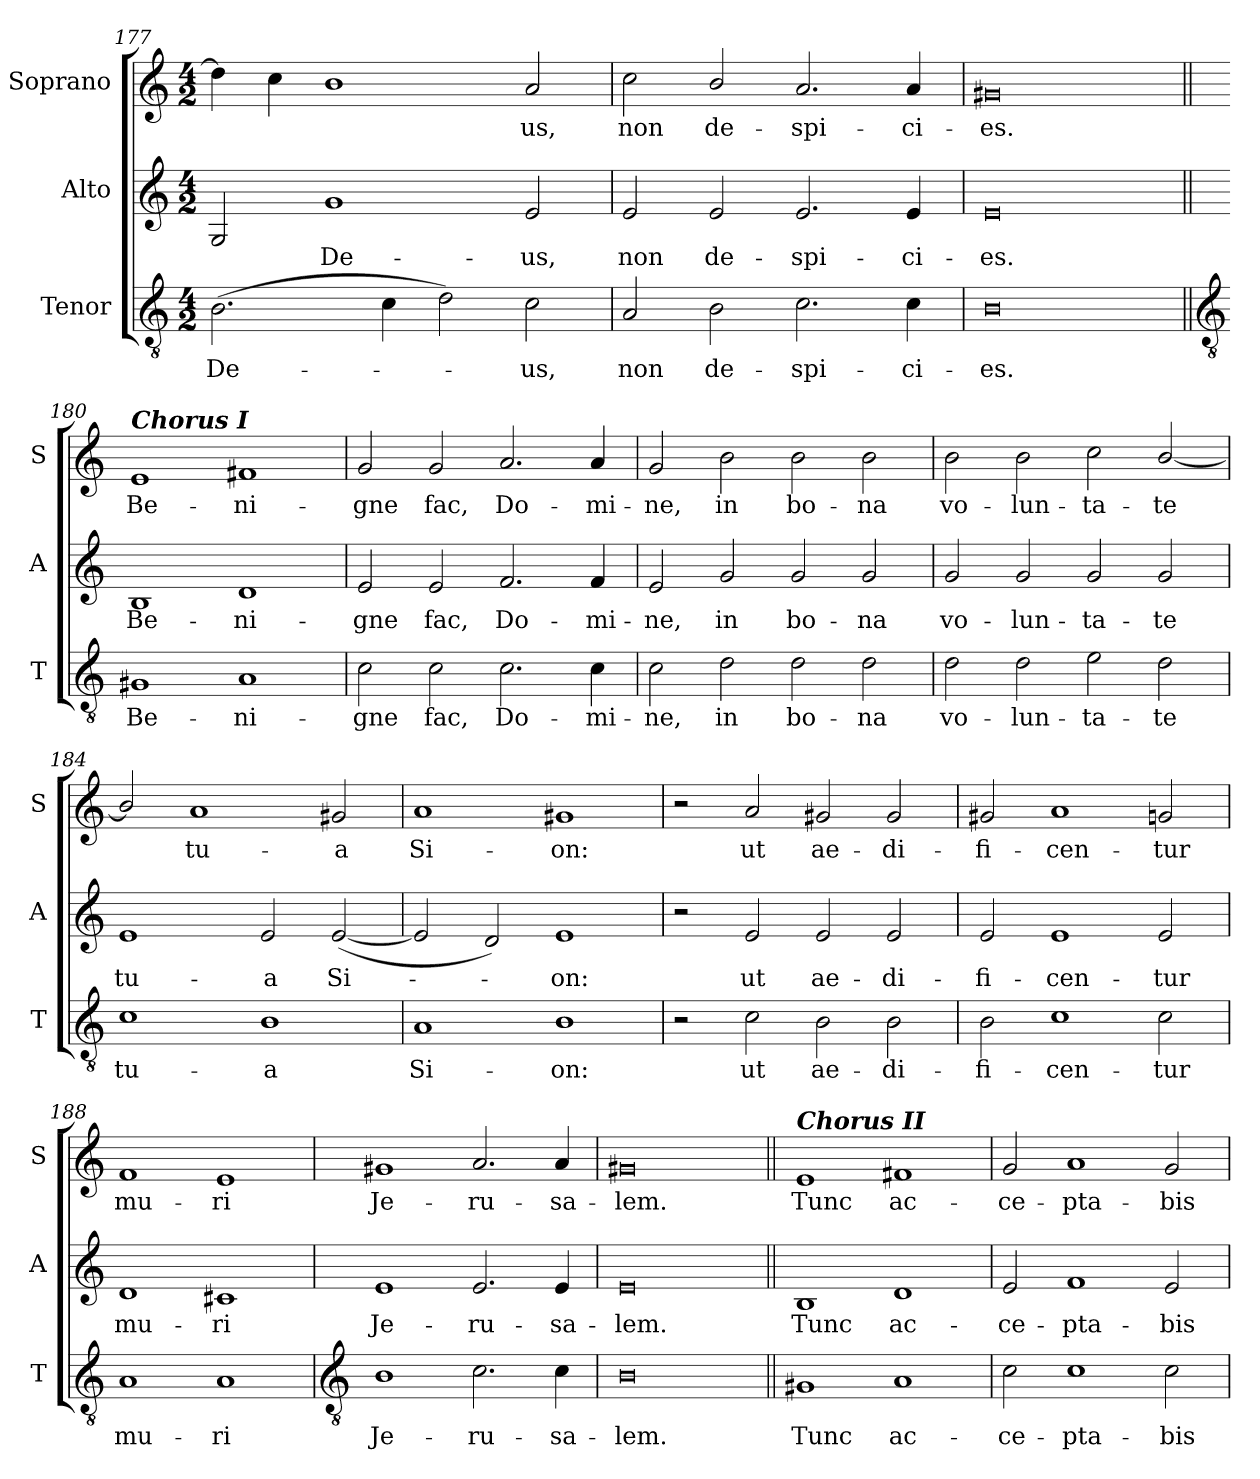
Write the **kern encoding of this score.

**kern	**text	**kern	**text	**kern	**text
*part3	*part3	*part2	*part2	*part1	*part1
*staff3	*staff3	*staff2	*staff2	*staff1	*staff1
*I"Tenor	*	*I"Alto	*	*I"Soprano	*
*I'T	*	*I'A	*	*I'S	*
*clefGv2	*	*clefG2	*	*clefG2	*
*k[]	*	*k[]	*	*k[]	*
*C:	*	*C:	*	*C:	*
*M4/2	*	*M4/2	*	*M4/2	*
=177	=177	=177	=177	=177	=177
!	!LO:LY:b	!	!	!	!
(>2.B	De-	2G	.	4dd]	.
.	.	.	.	4cc	.
!	!	!	!LO:LY:b	!	!
.	.	1g	De-	1b	.
4c	.	.	.	.	.
2d)	.	.	.	.	.
!	!LO:LY:b	!	!LO:LY:b	!	!LO:LY:b
2c	us,	2e	-us,	2a	us,
=178	=178	=178	=178	=178	=178
!	!LO:LY:b	!	!LO:LY:b	!	!LO:LY:b
2A	non	2e	non	2cc	non
!	!LO:LY:b	!	!LO:LY:b	!	!LO:LY:b
2B	de-	2e	de-	2b/	de-
!	!LO:LY:b	!	!LO:LY:b	!	!LO:LY:b
2.c	-spi-	2.e	-spi-	2.a	-spi-
!	!LO:LY:b	!	!LO:LY:b	!	!LO:LY:b
4c	-ci-	4e	-ci-	4a	-ci-
=179	=179	=179	=179	=179	=179
!	!LO:LY:b	!	!LO:LY:b	!	!LO:LY:b
0B	-es.	0e	-es.	0g#X	-es.
!!LO:LB:g=z
=180||	=180||	=180||	=180||	=180||	=180||
*clefGv2	*	*	*	*	*
!	!	!	!	!LO:TX:a:Bi:t=Chorus I	!
!	!LO:LY:b	!	!LO:LY:b	!	!LO:LY:b
1G#X	Be-	1B	Be-	1e	Be-
!	!LO:LY:b	!	!LO:LY:b	!	!LO:LY:b
1A	-ni-	1d	-ni-	1f#X	-ni-
=181	=181	=181	=181	=181	=181
!	!LO:LY:b	!	!LO:LY:b	!	!LO:LY:b
2c	-gne	2e	-gne	2g	-gne
!	!LO:LY:b	!	!LO:LY:b	!	!LO:LY:b
2c	fac,	2e	fac,	2g	fac,
!	!LO:LY:b	!	!LO:LY:b	!	!LO:LY:b
2.c	Do-	2.f	Do-	2.a	Do-
!	!LO:LY:b	!	!LO:LY:b	!	!LO:LY:b
4c	-mi-	4f	-mi-	4a	-mi-
=182	=182	=182	=182	=182	=182
!	!LO:LY:b	!	!LO:LY:b	!	!LO:LY:b
2c	-ne,	2e	-ne,	2g	-ne,
!	!LO:LY:b	!	!LO:LY:b	!	!LO:LY:b
2d	in	2g	in	2b	in
!	!LO:LY:b	!	!LO:LY:b	!	!LO:LY:b
2d	bo-	2g	bo-	2b	bo-
!	!LO:LY:b	!	!LO:LY:b	!	!LO:LY:b
2d	-na	2g	-na	2b	-na
=183	=183	=183	=183	=183	=183
!	!LO:LY:b	!	!LO:LY:b	!	!LO:LY:b
2d	vo-	2g	vo-	2b	vo-
!	!LO:LY:b	!	!LO:LY:b	!	!LO:LY:b
2d	-lun-	2g	-lun-	2b	-lun-
!	!LO:LY:b	!	!LO:LY:b	!	!LO:LY:b
2e	-ta-	2g	-ta-	2cc	-ta-
!	!LO:LY:b	!	!LO:LY:b	!	!LO:LY:b
2d	-te	2g	-te	[2b/	-te
=184	=184	=184	=184	=184	=184
!	!LO:LY:b	!	!LO:LY:b	!	!
1c	tu-	1e	tu-	2b/]	.
!	!	!	!	!	!LO:LY:b
.	.	.	.	1a	tu-
!	!LO:LY:b	!	!LO:LY:b	!	!
1B	-a	2e	-a	.	.
!	!	!	!LO:LY:b	!	!LO:LY:b
.	.	(<[2e	Si-	2g#X	-a
=185	=185	=185	=185	=185	=185
!	!LO:LY:b	!	!	!	!LO:LY:b
1A	Si-	2e]	.	1a	Si-
.	.	2d)	.	.	.
!	!LO:LY:b	!	!LO:LY:b	!	!LO:LY:b
1B	-on:	1e	on:	1g#X	-on:
=186	=186	=186	=186	=186	=186
2r	.	2r	.	2r	.
!	!LO:LY:b	!	!LO:LY:b	!	!LO:LY:b
2c	ut	2e	ut	2a	ut
!	!LO:LY:b	!	!LO:LY:b	!	!LO:LY:b
2B	ae-	2e	ae-	2g#X	ae-
!	!LO:LY:b	!	!LO:LY:b	!	!LO:LY:b
2B	-di-	2e	-di-	2g#	-di-
=187	=187	=187	=187	=187	=187
!	!LO:LY:b	!	!LO:LY:b	!	!LO:LY:b
2B	-fi-	2e	-fi-	2g#	-fi-
!	!LO:LY:b	!	!LO:LY:b	!	!LO:LY:b
1c	-cen-	1e	-cen-	1a	-cen-
!	!LO:LY:b	!	!LO:LY:b	!	!LO:LY:b
2c	-tur	2e	-tur	2g	-tur
=188	=188	=188	=188	=188	=188
!	!LO:LY:b	!	!LO:LY:b	!	!LO:LY:b
1A	mu-	1d	mu-	1f	mu-
!	!LO:LY:b	!	!LO:LY:b	!	!LO:LY:b
1A	-ri	1c#X	-ri	1e	-ri
!!LO:LB:g=z
=189	=189	=189	=189	=189	=189
*clefGv2	*	*	*	*	*
!	!LO:LY:b	!	!LO:LY:b	!	!LO:LY:b
1B	Je-	1e	Je-	1g#X	Je-
!	!LO:LY:b	!	!LO:LY:b	!	!LO:LY:b
2.c	-ru-	2.e	-ru-	2.a	-ru-
!	!LO:LY:b	!	!LO:LY:b	!	!LO:LY:b
4c	-sa-	4e	-sa-	4a	-sa-
=190	=190	=190	=190	=190	=190
!	!LO:LY:b	!	!LO:LY:b	!	!LO:LY:b
0B	-lem.	0e	-lem.	0g#X	-lem.
=191||	=191||	=191||	=191||	=191||	=191||
!	!	!	!	!LO:TX:a:Bi:t=Chorus II	!
!	!LO:LY:b	!	!LO:LY:b	!	!LO:LY:b
1G#X	Tunc	1B	Tunc	1e	Tunc
!	!LO:LY:b	!	!LO:LY:b	!	!LO:LY:b
1A	ac-	1d	ac-	1f#X	ac-
=192	=192	=192	=192	=192	=192
!	!LO:LY:b	!	!LO:LY:b	!	!LO:LY:b
2c	-ce-	2e	-ce-	2g	-ce-
!	!LO:LY:b	!	!LO:LY:b	!	!LO:LY:b
1c	-pta-	1f	-pta-	1a	-pta-
!	!LO:LY:b	!	!LO:LY:b	!	!LO:LY:b
2c	-bis	2e	-bis	2g	-bis
=	=	=	=	=	=
*-	*-	*-	*-	*-	*-
